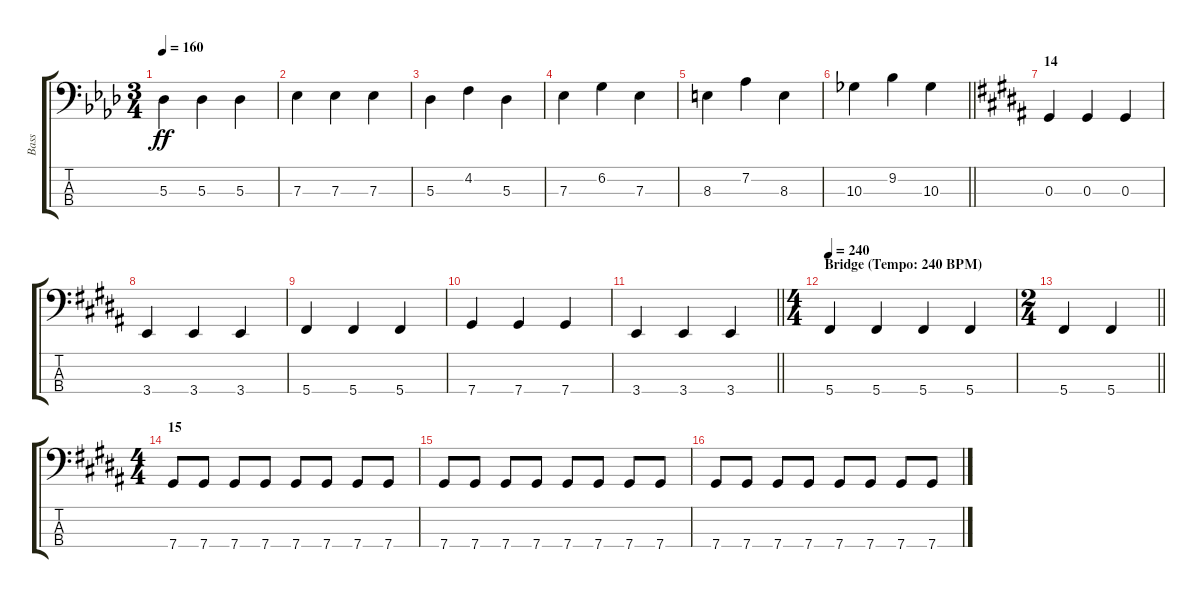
\track ("Bass" "Bass") {instrument electricbasspick}
\staff {score tabs}
\tuning (Gb2 Db2 Ab1 Db1) {hide}
\ts (3 4)
\tempo 160
\clef f4
\ks ab
5.3.4{dy ff} 5.3.4 5.3.4 |
7.3.4 7.3.4 7.3.4 |
5.3.4 4.2.4 5.3.4 |
7.3.4 6.2.4 7.3.4 |
8.3.4 7.2.4 8.3.4 |
\barLineRight lightlight
10.3.4 9.2.4 10.3.4 |
\section ("" "14")
\ks b
0.3.4 0.3.4 0.3.4 |
3.4.4 3.4.4 3.4.4 |
5.4.4 5.4.4 5.4.4 |
7.4.4 7.4.4 7.4.4 |
\barLineRight lightlight
3.4.4 3.4.4 3.4.4 |
\ts (4 4)
\section ("" "Bridge (Tempo: 240 BPM)")
\tempo 240
5.4.4 5.4.4 5.4.4 5.4.4 |
\ts (2 4)
\barLineRight lightlight
5.4.4 5.4.4 |
\ts (4 4)
\section ("" "15")
7.4.8 7.4.8 7.4.8 7.4.8 7.4.8 7.4.8 7.4.8 7.4.8 |
7.4.8 7.4.8 7.4.8 7.4.8 7.4.8 7.4.8 7.4.8 7.4.8 |
7.4.8 7.4.8 7.4.8 7.4.8 7.4.8 7.4.8 7.4.8 7.4.8
